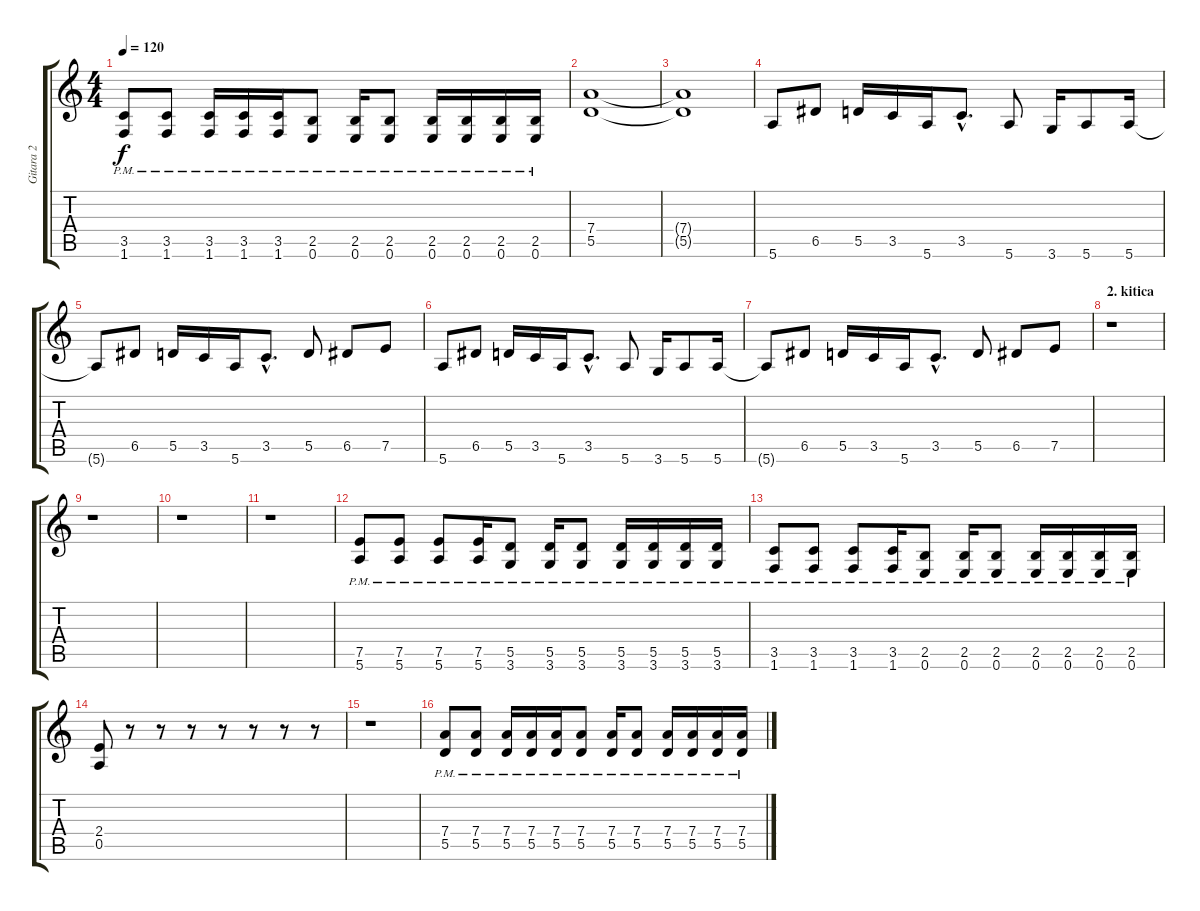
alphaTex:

\track ("Gitara 2" "Gitara 2") {instrument distortionguitar}
\staff {score tabs}
\tuning (E4 B3 G3 D3 A2 E2) {hide}
\ts (4 4)
\tempo 120
\clef g2
\ks c
(3.5{pm} 1.6{pm}).8{dy f} (3.5{pm} 1.6{pm}).8 (3.5{pm} 1.6{pm}).16 (3.5{pm} 1.6{pm}).16 (3.5{pm} 1.6{pm}).16 (2.5{pm} 0.6{pm}).8 (2.5{pm} 0.6{pm}).16 (2.5{pm} 0.6{pm}).8 (2.5{pm} 0.6{pm}).16 (2.5{pm} 0.6{pm}).16 (2.5{pm} 0.6{pm}).16 (2.5{pm} 0.6{pm}).16 |
(7.4 5.5).1 |
(7.4{t} 5.5{t}).1 |
5.6.8 6.5.8 5.5.16 3.5.16 5.6.16 3.5{hac}.8{d} 5.6.8 3.6.16 5.6.8 5.6.16 |
5.6{t}.8 6.5.8 5.5.16 3.5.16 5.6.16 3.5{hac}.8{d} 5.5.8 6.5.8 7.5.8 |
5.6.8 6.5.8 5.5.16 3.5.16 5.6.16 3.5{hac}.8{d} 5.6.8 3.6.16 5.6.8 5.6.16 |
5.6{t}.8 6.5.8 5.5.16 3.5.16 5.6.16 3.5{hac}.8{d} 5.5.8 6.5.8 7.5.8 |
\section ("" "2. kitica")
r.1 |
r.1 |
r.1 |
r.1 |
(7.5{pm} 5.6{pm}).8 (7.5{pm} 5.6{pm}).8 (7.5{pm} 5.6{pm}).8 (7.5{pm} 5.6{pm}).16 (5.5{pm} 3.6{pm}).8 (5.5{pm} 3.6{pm}).16 (5.5{pm} 3.6{pm}).8 (5.5{pm} 3.6{pm}).16 (5.5{pm} 3.6{pm}).16 (5.5{pm} 3.6{pm}).16 (5.5{pm} 3.6{pm}).16 |
(3.5{pm} 1.6{pm}).8 (3.5{pm} 1.6{pm}).8 (3.5{pm} 1.6{pm}).8 (3.5{pm} 1.6{pm}).16 (2.5{pm} 0.6{pm}).8 (2.5{pm} 0.6{pm}).16 (2.5{pm} 0.6{pm}).8 (2.5{pm} 0.6{pm}).16 (2.5{pm} 0.6{pm}).16 (2.5{pm} 0.6{pm}).16 (2.5{pm} 0.6{pm}).16 |
(2.4 0.5).8 r.8 r.8 r.8 r.8 r.8 r.8 r.8 |
r.1 |
(7.4{pm} 5.5{pm}).8 (7.4{pm} 5.5{pm}).8 (7.4{pm} 5.5{pm}).16 (7.4{pm} 5.5{pm}).16 (7.4{pm} 5.5{pm}).16 (7.4{pm} 5.5{pm}).8 (7.4{pm} 5.5{pm}).16 (7.4{pm} 5.5{pm}).8 (7.4{pm} 5.5{pm}).16 (7.4{pm} 5.5{pm}).16 (7.4{pm} 5.5{pm}).16 (7.4{pm} 5.5{pm}).16
